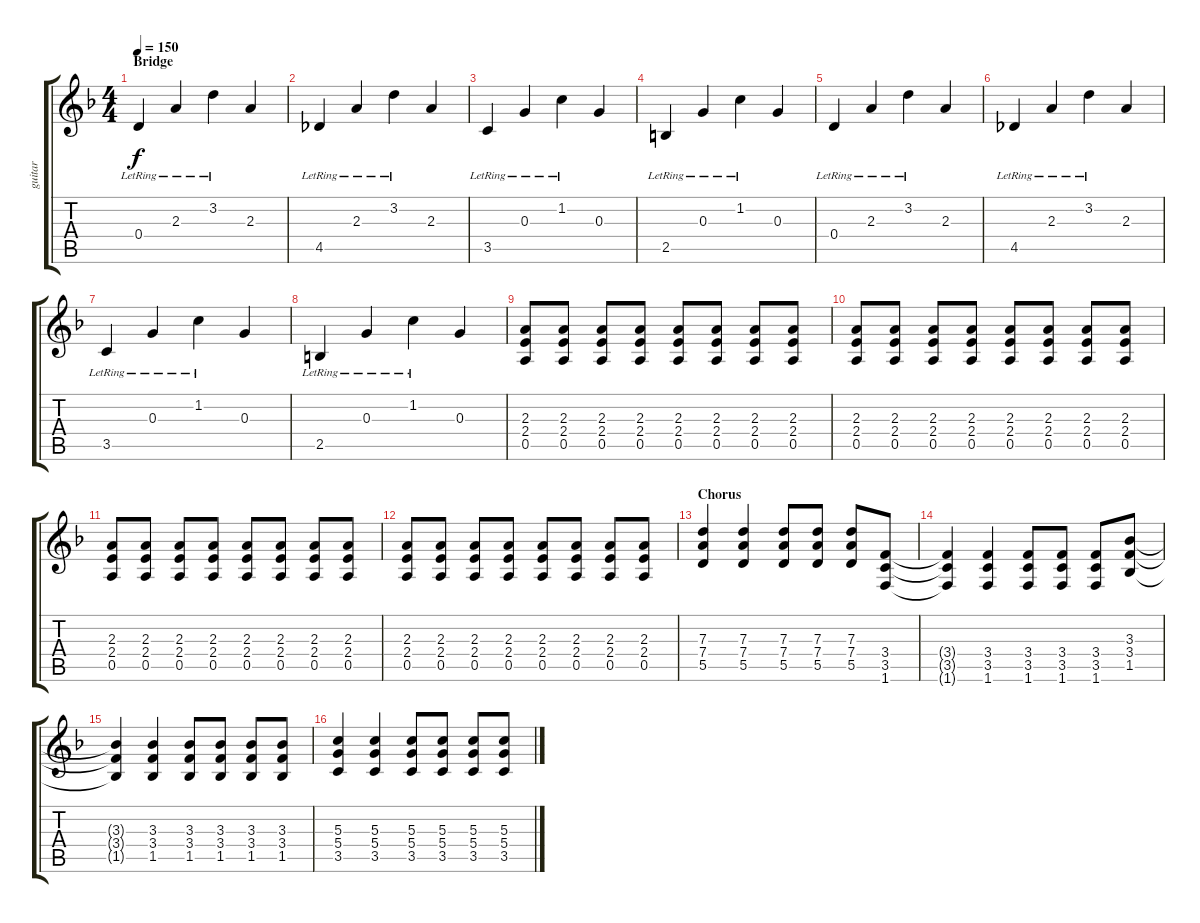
\track ("guitar " "guitar ") {instrument overdrivenguitar}
\staff {score tabs}
\tuning (E4 B3 G3 D3 A2 E2) {hide}
\ts (4 4)
\section ("" "Bridge")
\tempo 150
\clef g2
\ks dminor
0.4{lr}.4{dy f} 2.3{lr}.4 3.2{lr}.4 2.3.4 |
4.5{lr}.4 2.3{lr}.4 3.2{lr}.4 2.3.4 |
3.5{lr}.4 0.3{lr}.4 1.2{lr}.4 0.3.4 |
2.5{lr}.4 0.3{lr}.4 1.2{lr}.4 0.3.4 |
0.4{lr}.4 2.3{lr}.4 3.2{lr}.4 2.3.4 |
4.5{lr}.4 2.3{lr}.4 3.2{lr}.4 2.3.4 |
3.5{lr}.4 0.3{lr}.4 1.2{lr}.4 0.3.4 |
2.5{lr}.4 0.3{lr}.4 1.2{lr}.4 0.3.4 |
(2.3 2.4 0.5).8 (2.3 2.4 0.5).8 (2.3 2.4 0.5).8 (2.3 2.4 0.5).8 (2.3 2.4 0.5).8 (2.3 2.4 0.5).8 (2.3 2.4 0.5).8 (2.3 2.4 0.5).8 |
(2.3 2.4 0.5).8 (2.3 2.4 0.5).8 (2.3 2.4 0.5).8 (2.3 2.4 0.5).8 (2.3 2.4 0.5).8 (2.3 2.4 0.5).8 (2.3 2.4 0.5).8 (2.3 2.4 0.5).8 |
(2.3 2.4 0.5).8 (2.3 2.4 0.5).8 (2.3 2.4 0.5).8 (2.3 2.4 0.5).8 (2.3 2.4 0.5).8 (2.3 2.4 0.5).8 (2.3 2.4 0.5).8 (2.3 2.4 0.5).8 |
(2.3 2.4 0.5).8 (2.3 2.4 0.5).8 (2.3 2.4 0.5).8 (2.3 2.4 0.5).8 (2.3 2.4 0.5).8 (2.3 2.4 0.5).8 (2.3 2.4 0.5).8 (2.3 2.4 0.5).8 |
\section ("" "Chorus")
(7.3 7.4 5.5).4 (7.3 7.4 5.5).4 (7.3 7.4 5.5).8 (7.3 7.4 5.5).8 (7.3 7.4 5.5).8 (3.4 3.5 1.6).8 |
(3.4{t} 3.5{t} 1.6{t}).4 (3.4 3.5 1.6).4 (3.4 3.5 1.6).8 (3.4 3.5 1.6).8 (3.4 3.5 1.6).8 (3.3 3.4 1.5).8 |
(3.3{t} 3.4{t} 1.5{t}).4 (3.3 3.4 1.5).4 (3.3 3.4 1.5).8 (3.3 3.4 1.5).8 (3.3 3.4 1.5).8 (3.3 3.4 1.5).8 |
(5.3 5.4 3.5).4 (5.3 5.4 3.5).4 (5.3 5.4 3.5).8 (5.3 5.4 3.5).8 (5.3 5.4 3.5).8 (5.3 5.4 3.5).8
